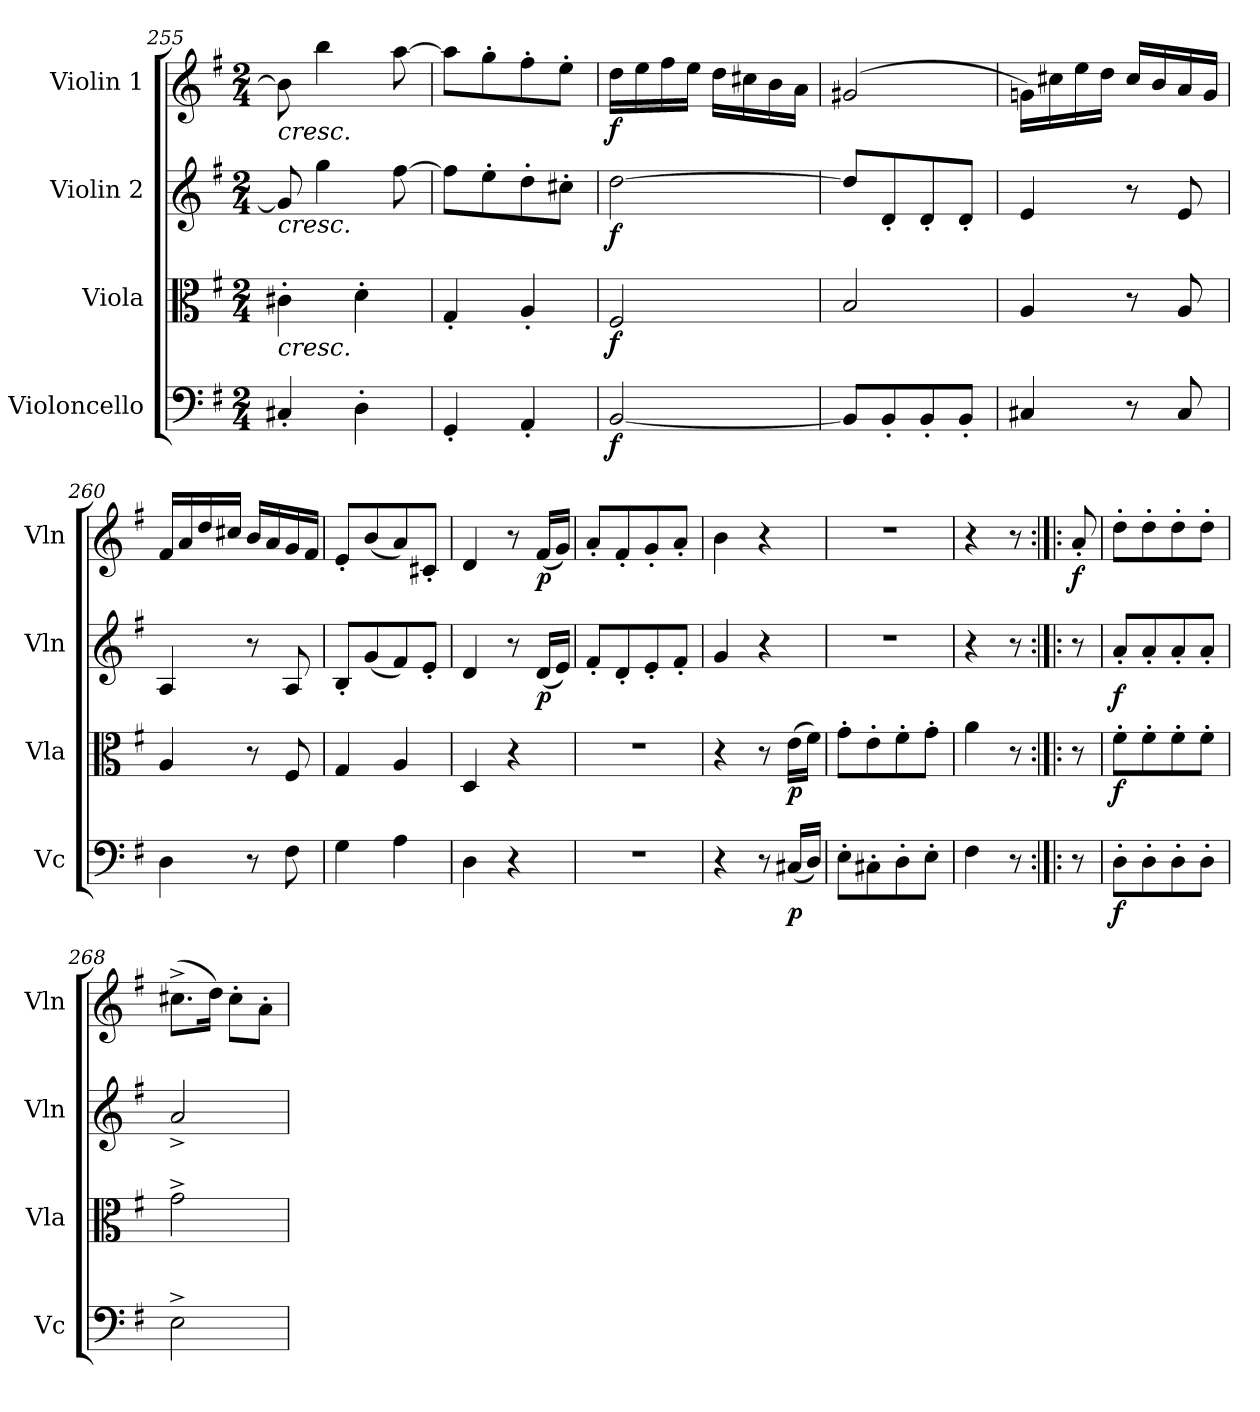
**kern	**dynam	**kern	**dynam	**kern	**dynam	**kern	**dynam
*part4	*part4	*part3	*part3	*part2	*part2	*part1	*part1
*staff4	*staff4	*staff3	*staff3	*staff2	*staff2	*staff1	*staff1
*I"Violoncello	*	*I"Viola	*	*I"Violin 2	*	*I"Violin 1	*
*I'Vc	*	*I'Vla	*	*I'Vln	*	*I'Vln	*
*clefF4	*	*clefC3	*	*clefG2	*	*clefG2	*
*k[f#]	*	*k[f#]	*	*k[f#]	*	*k[f#]	*
*M2/4	*	*M2/4	*	*M2/4	*	*M2/4	*
=255	=255	=255	=255	=255	=255	=255	=255
!	!	!	!	!	!	!LO:TX:b:i:t=cresc.	!
!	!	!	!	!LO:TX:b:i:t=cresc.	!	!	!
!	!	!LO:TX:b:i:t=cresc.	!	!	!	!	!
4C#X'/	.	4c#X'\	.	8g/]	.	8b\]	.
.	.	.	.	4gg\	.	4bb\	.
4D'\	.	4d'\	.	.	.	.	.
.	.	.	.	[8ff#\	.	[8aa\	.
=256	=256	=256	=256	=256	=256	=256	=256
4GG'/	.	4G'/	.	8ff#\L]	.	8aa\L]	.
.	.	.	.	8ee'\	.	8gg'\	.
4AA'/	.	4A'/	.	8dd'\	.	8ff#'\	.
.	.	.	.	8cc#X'\J	.	8ee'\J	.
=257	=257	=257	=257	=257	=257	=257	=257
!	!LO:DY:b	!	!LO:DY:b	!	!LO:DY:b	!	!LO:DY:b
[2BB/	f	2F#/	f	[2dd\	f	16dd\LL	f
.	.	.	.	.	.	16ee\	.
.	.	.	.	.	.	16ff#\	.
.	.	.	.	.	.	16ee\JJ	.
.	.	.	.	.	.	16dd\LL	.
.	.	.	.	.	.	16cc#X\	.
.	.	.	.	.	.	16b\	.
.	.	.	.	.	.	16a\JJ	.
=258	=258	=258	=258	=258	=258	=258	=258
8BB/L]	.	2B/	.	8dd/L]	.	(<2g#X/	.
8BB'/	.	.	.	8d'/	.	.	.
8BB'/	.	.	.	8d'/	.	.	.
8BB'/J	.	.	.	8d'/J	.	.	.
=259	=259	=259	=259	=259	=259	=259	=259
4C#X/	.	4A/	.	4e/	.	16gn\LL)	.
.	.	.	.	.	.	16cc#X\	.
.	.	.	.	.	.	16ee\	.
.	.	.	.	.	.	16dd\JJ	.
8r	.	8r	.	8r	.	16cc#/LL	.
.	.	.	.	.	.	16b/	.
8C#/	.	8A/	.	8e/	.	16a/	.
.	.	.	.	.	.	16g/JJ	.
!!LO:PB:g=z
=260	=260	=260	=260	=260	=260	=260	=260
4D\	.	4A/	.	4A/	.	16f#/LL	.
.	.	.	.	.	.	16a/	.
.	.	.	.	.	.	16dd/	.
.	.	.	.	.	.	16cc#X/JJ	.
8r	.	8r	.	8r	.	16b/LL	.
.	.	.	.	.	.	16a/	.
8F#\	.	8F#/	.	8A/	.	16g/	.
.	.	.	.	.	.	16f#/JJ	.
=261	=261	=261	=261	=261	=261	=261	=261
4G\	.	4G/	.	8B'/L	.	8e'/L	.
.	.	.	.	(<8g/	.	(<8b/	.
4A\	.	4A/	.	8f#/)	.	8a/)	.
.	.	.	.	8e'/J	.	8c#X'/J	.
=262	=262	=262	=262	=262	=262	=262	=262
4D\	.	4D/	.	4d/	.	4d/	.
4r	.	4r	.	8r	.	8r	.
!	!	!	!	!	!LO:DY:b	!	!LO:DY:b
.	.	.	.	(<16d/LL	p	(<16f#/LL	p
.	.	.	.	16e/JJ)	.	16g/JJ)	.
=263	=263	=263	=263	=263	=263	=263	=263
2r	.	2r	.	8f#'/L	.	8a'/L	.
.	.	.	.	8d'/	.	8f#'/	.
.	.	.	.	8e'/	.	8g'/	.
.	.	.	.	8f#'/J	.	8a'/J	.
=264	=264	=264	=264	=264	=264	=264	=264
4r	.	4r	.	4g/	.	4b\	.
8r	.	8r	.	4r	.	4r	.
!	!LO:DY:b	!	!LO:DY:b	!	!	!	!
(<16C#X/LL	p	(>16e\LL	p	.	.	.	.
16D/JJ)	.	16f#\JJ)	.	.	.	.	.
=265	=265	=265	=265	=265	=265	=265	=265
8E'\L	.	8g'\L	.	2r	.	2r	.
8C#X'\	.	8e'\	.	.	.	.	.
8D'\	.	8f#'\	.	.	.	.	.
8E'\J	.	8g'\J	.	.	.	.	.
=266	=266	=266	=266	=266	=266	=266	=266
4F#\	.	4a\	.	4r	.	4r	.
8r	.	8r	.	8r	.	8r	.
!!LO:PB:g=z
=266X2:|!|:	=266X2:|!|:	=266X2:|!|:	=266X2:|!|:	=266X2:|!|:	=266X2:|!|:	=266X2:|!|:	=266X2:|!|:
!	!	!	!	!	!	!	!LO:DY:b
8r	.	8r	.	8r	.	8a'/	f
=267	=267	=267	=267	=267	=267	=267	=267
!	!LO:DY:b	!	!LO:DY:b	!	!LO:DY:b	!	!
8D'\L	f	8f#'\L	f	8a'/L	f	8dd'\L	.
8D'\	.	8f#'\	.	8a'/	.	8dd'\	.
8D'\	.	8f#'\	.	8a'/	.	8dd'\	.
8D'\J	.	8f#'\J	.	8a'/J	.	8dd'\J	.
=268	=268	=268	=268	=268	=268	=268	=268
2E^\	.	2g^\	.	2a^/	.	(>8.cc#X^\L	.
.	.	.	.	.	.	16dd\Jk)	.
.	.	.	.	.	.	8cc#'\L	.
.	.	.	.	.	.	8a'\J	.
=	=	=	=	=	=	=	=
*-	*-	*-	*-	*-	*-	*-	*-
